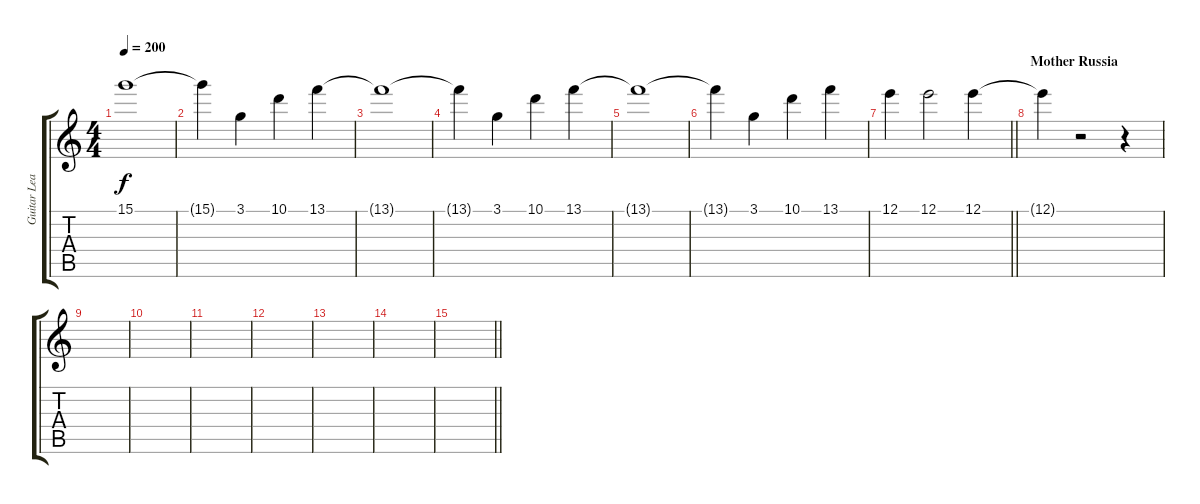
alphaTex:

\track ("Guitar Lead" "Guitar Lea") {instrument electricguitarjazz}
\staff {score tabs}
\tuning (E4 B3 G3 D3 A2 E2) {hide}
\ts (4 4)
\tempo 200
\clef g2
\ks c
15.1{t}.1{dy f} |
15.1{t}.4 3.1.4 10.1.4 13.1.4 |
13.1{t}.1 |
13.1{t}.4 3.1.4 10.1.4 13.1.4 |
13.1{t}.1 |
13.1{t}.4 3.1.4 10.1.4 13.1.4 |
\barLineRight lightlight
12.1.4 12.1.2 12.1.4 |
\section ("" "Mother Russia")
12.1{t}.4 r.2 r.4 |
|
|
|
|
|
|
\barLineRight lightlight
